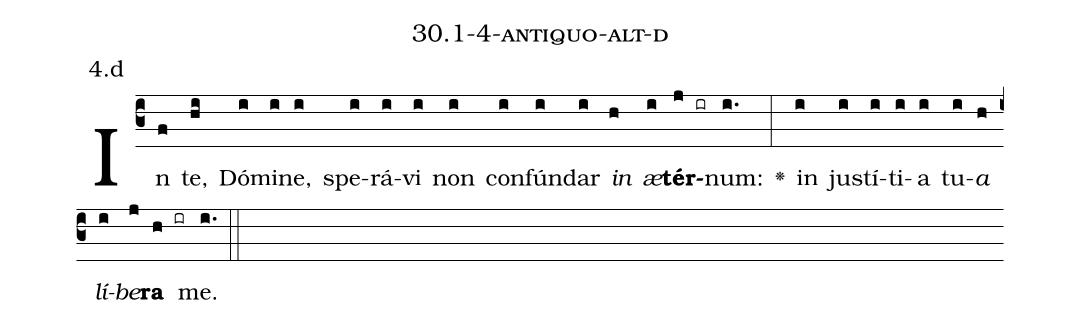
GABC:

name: 30.1-4-antiquo-alt-d;
annotation: 4.d;
%%
(c3)In(f) te,(hi) Dó(i)mi(i)ne,(i) spe(i)rá(i)vi(i) non(i) con(i)fún(i)dar(i) <i>in</i>(h) <i>æ</i>(i)<b>tér</b>(j ir)num:(i.) <v>\greheightstar</v>(:) in(i) jus(i)tí(i)ti(i)a(i) tu(i)<i>a</i>(h) <i>lí</i>(i)<i>be</i>(j)<b>ra</b>(h ir) me.(i.) (::)


%E(i) u(h) o(i) u(j) a(h) e.(i.) (::)
